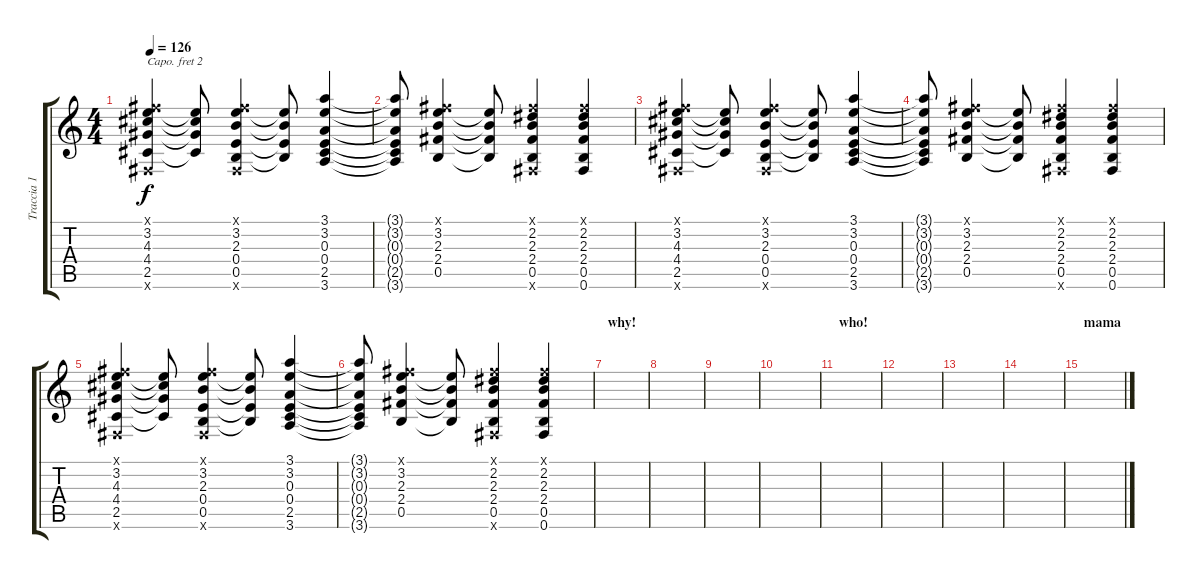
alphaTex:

\track ("Traccia 1" "Traccia 1") {instrument acousticguitarnylon}
\staff {score tabs}
\capo 2
\tuning (E4 B3 G3 D3 A2 E2) {hide}
\ts (4 4)
\tempo 126
\clef g2
\ks c
(0.1{x} 3.2 4.3 4.4 2.5 0.6{x}).4{dy f instrument acousticguitarnylon} (3.2{t} 4.3{t} 4.4{t} 2.5{t}).8 (0.1{x} 3.2 2.3 0.4 0.5 0.6{x}).4 (3.2{t} 2.3{t} 0.4{t} 0.5{t}).8 (3.1 3.2 0.3 0.4 2.5 3.6).4 |
(3.1{t} 3.2{t} 0.3{t} 0.4{t} 2.5{t} 3.6{t}).8 (0.1{x} 3.2 2.3 2.4 0.5).4 (3.2{t} 2.3{t} 2.4{t} 0.5{t}).8 (0.1{x} 2.2 2.3 2.4 0.5 0.6{x}).4 (0.1{x} 2.2 2.3 2.4 0.5 0.6).4 |
(0.1{x} 3.2 4.3 4.4 2.5 0.6{x}).4 (3.2{t} 4.3{t} 4.4{t} 2.5{t}).8 (0.1{x} 3.2 2.3 0.4 0.5 0.6{x}).4 (3.2{t} 2.3{t} 0.4{t} 0.5{t}).8 (3.1 3.2 0.3 0.4 2.5 3.6).4 |
(3.1{t} 3.2{t} 0.3{t} 0.4{t} 2.5{t} 3.6{t}).8 (0.1{x} 3.2 2.3 2.4 0.5).4 (3.2{t} 2.3{t} 2.4{t} 0.5{t}).8 (0.1{x} 2.2 2.3 2.4 0.5 0.6{x}).4 (0.1{x} 2.2 2.3 2.4 0.5 0.6).4 |
(0.1{x} 3.2 4.3 4.4 2.5 0.6{x}).4 (3.2{t} 4.3{t} 4.4{t} 2.5{t}).8 (0.1{x} 3.2 2.3 0.4 0.5 0.6{x}).4 (3.2{t} 2.3{t} 0.4{t} 0.5{t}).8 (3.1 3.2 0.3 0.4 2.5 3.6).4 |
(3.1{t} 3.2{t} 0.3{t} 0.4{t} 2.5{t} 3.6{t}).8 (0.1{x} 3.2 2.3 2.4 0.5).4 (3.2{t} 2.3{t} 2.4{t} 0.5{t}).8 (0.1{x} 2.2 2.3 2.4 0.5 0.6{x}).4 (0.1{x} 2.2 2.3 2.4 0.5 0.6).4 |
\section ("" "why!")
|
|
|
|
\section ("" "who!")
|
|
|
|
\section ("" "mama")
